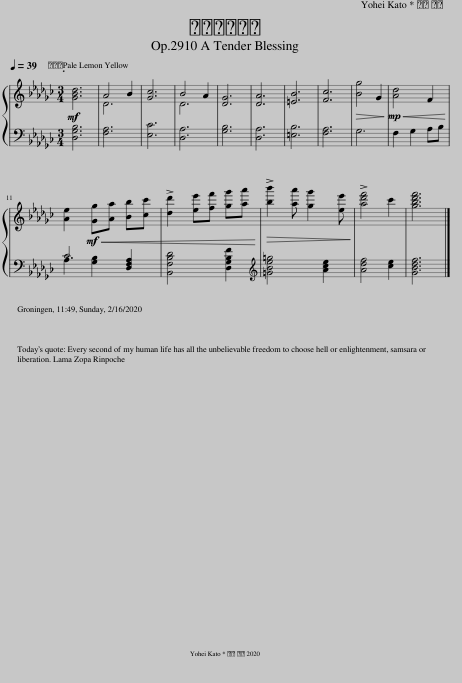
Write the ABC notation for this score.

X:1
%%score { ( 1 3 ) | ( 2 4 ) }
L:1/8
Q:1/4=39
M:3/4
I:linebreak $
K:Gb
V:1 treble
V:3 treble
V:2 bass
V:4 bass
V:1
!mf! [GBd]6 | D6 | [Gc]6 | D6 | [DG]6 | %5
 [DA]6 | [=EB]6 | [Fc]6 |!>(! [Bg]4 G2!>)! |!mp!!<(! [Ad]4 F2!<)! |$ %10
 [Ae]2!mf!!<(! [Gg][Aa] [Bb][cc']!<)! | !>![dd']2 [ee'][ff'] [gg'][aa'] |!>(! !>![bb']2 [aa'] [gg']2 [ee']!>)! | !>![ad'f']4 c'2 | [gbd'f']6 |] %15
V:2
 [D,G,B,]6 | [F,A,]6 | [E,C]6 | [D,A,]6 | [G,B,]6 | %5
 [D,A,]6 | [=E,B,]6 | [F,A,]6 | G,6 | F,2 G,2 A,B, |$ %10
 A,2 [G,B,]2 [D,F,A,]2 | [B,,F,B,D]4 [D,G,B,F]2 |[K:treble] [=GBe=g]4 [Ace]2 | [Adf]4 [ce]2 | [GBdf]6 |] %15
V:3
 x6 | A4 B2 | x6 | B4 A2 | x6 | %5
 x6 | x6 | x6 | x6 | x6 |$ %10
 x6 | x6 | x6 | x6 | x6 |] %15
V:4
 x6 | x6 | x6 | x6 | x6 | %5
 x6 | x6 | x6 | x6 | x6 |$ %10
 C6 | x6 |[K:treble] x6 | x6 | x6 |] %15
